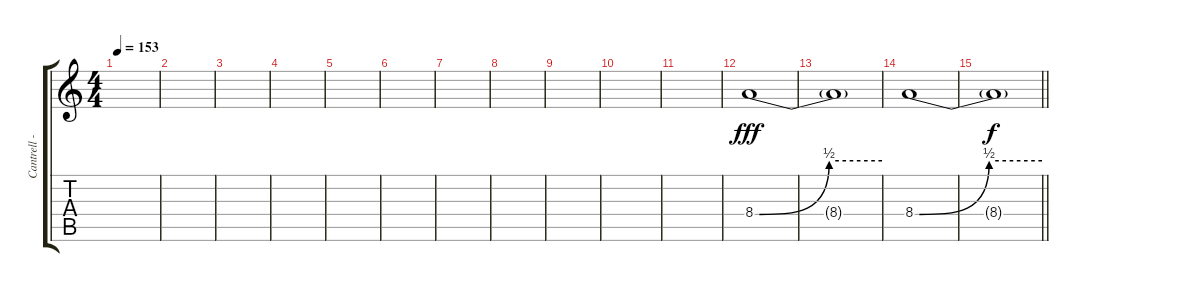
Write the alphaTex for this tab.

\track ("Cantrell - low bend (played live)" "Cantrell -") {instrument overdrivenguitar}
\staff {score tabs}
\tuning (Eb4 Bb3 Gb3 Db3 Ab2 Db2) {hide}
\ts (4 4)
\tempo 153
\clef g2
\ks c
|
|
|
|
|
|
|
|
|
|
|
8.4{be (custom 0 0 2 0 35 2 60 2)}.1{dy fff} |
8.4{t}.1 |
8.4{be (custom 0 0 2 0 35 2 60 2)}.1 |
\barLineRight lightlight
8.4{t}.1{dy f}
